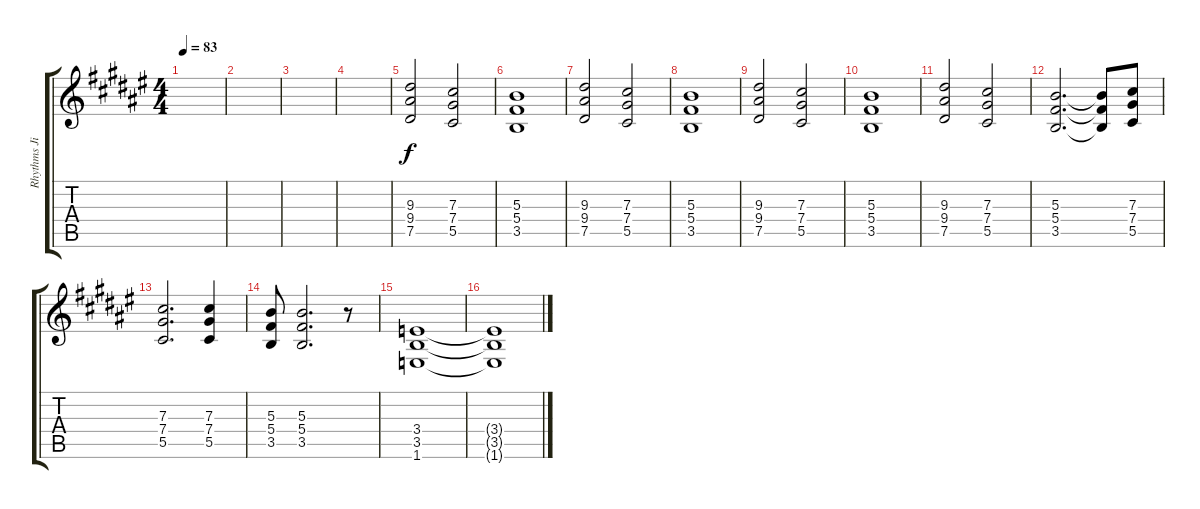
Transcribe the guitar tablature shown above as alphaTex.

\track ("Rhythms Jim & Josh" "Rhythms Ji") {instrument distortionguitar}
\staff {score tabs}
\tuning (Eb4 Bb3 Gb3 Db3 Ab2 Eb2) {hide}
\ts (4 4)
\tempo 83
\clef g2
\ks d#minor
|
|
|
|
(9.3 9.4 7.5).2 (7.3 7.4 5.5).2 |
(5.3 5.4 3.5).1 |
(9.3 9.4 7.5).2 (7.3 7.4 5.5).2 |
(5.3 5.4 3.5).1 |
(9.3 9.4 7.5).2 (7.3 7.4 5.5).2 |
(5.3 5.4 3.5).1 |
(9.3 9.4 7.5).2 (7.3 7.4 5.5).2 |
(5.3 5.4 3.5).2{d} (5.3{t} 5.4{t} 3.5{t}).8 (7.3 7.4 5.5).8 |
(7.3 7.4 5.5).2{d} (7.3 7.4 5.5).4 |
(5.3 5.4 3.5).8 (5.3 5.4 3.5).2{d} r.8 |
(3.4 3.5 1.6).1 |
(3.4{t} 3.5{t} 1.6{t}).1
